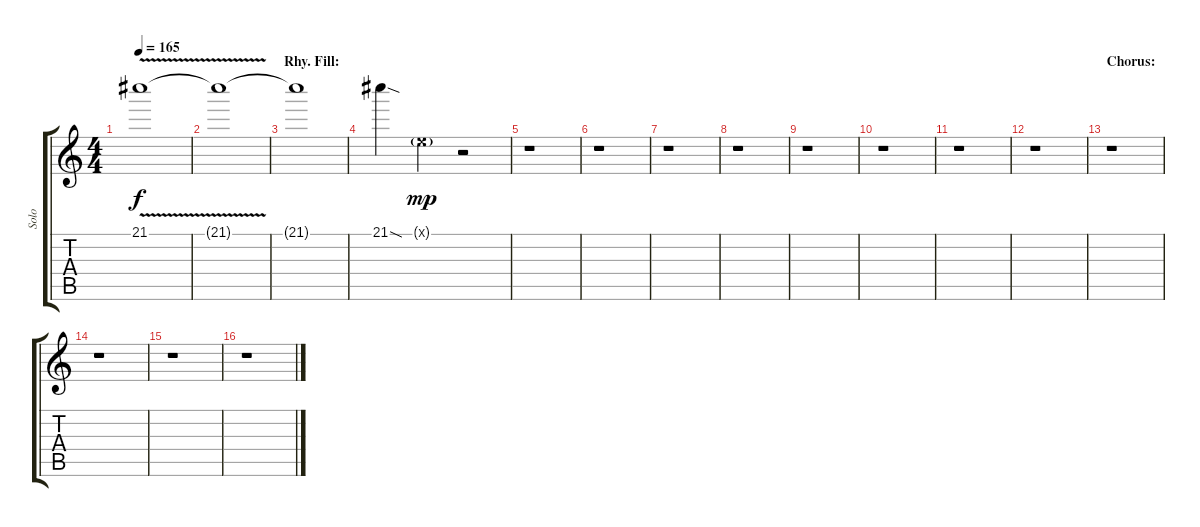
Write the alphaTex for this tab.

\track ("Solo" "Solo") {instrument distortionguitar}
\staff {score tabs}
\tuning (E4 B3 G3 D3 A2 E2) {hide}
\ts (4 4)
\tempo 165
\clef g2
\ks c
21.1{v}.1{dy f} |
21.1{t}.1 |
\section ("" "Rhy. Fill:")
21.1{t}.1 |
21.1{sod}.4 0.1{g x}.4{dy mp} r.2 |
r.1 |
r.1 |
r.1 |
r.1 |
r.1 |
r.1 |
r.1 |
r.1 |
\section ("" "Chorus:")
r.1 |
r.1 |
r.1 |
r.1
